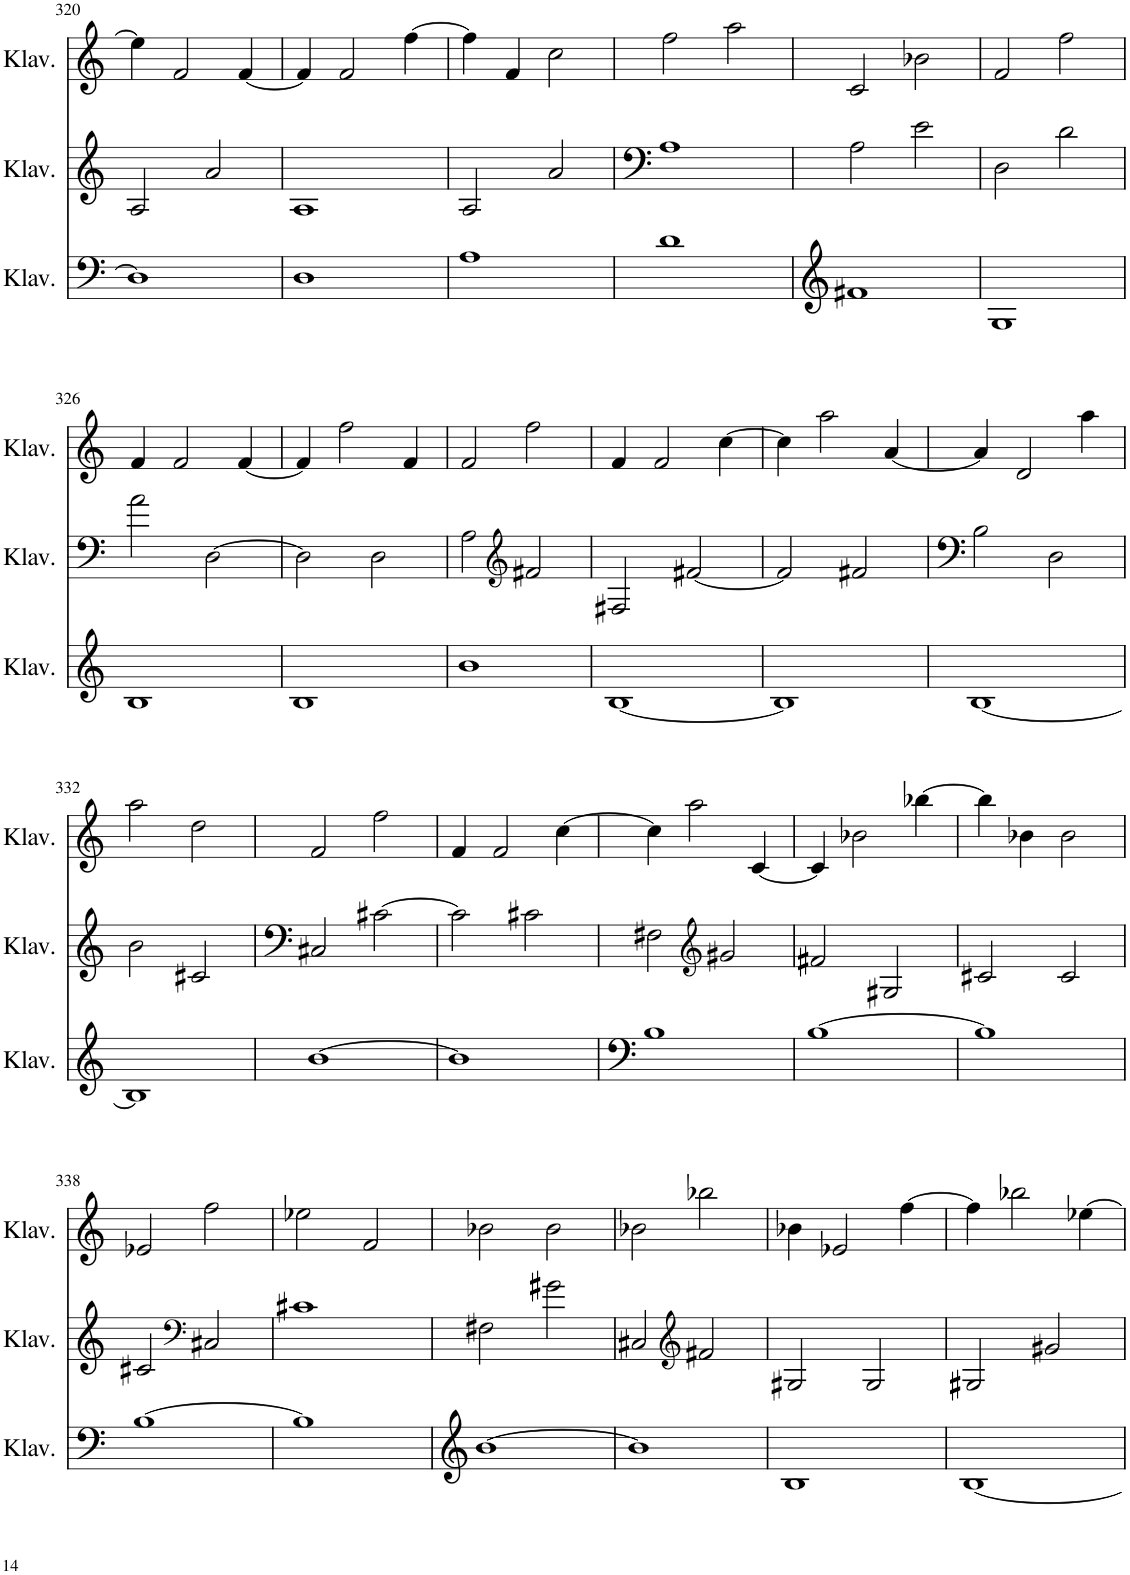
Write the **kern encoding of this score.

**kern	**kern	**kern
*part3	*part2	*part1
*staff3	*staff2	*staff1
*I"Klavier	*I"Klavier	*I"Klavier
*I'Klav.	*I'Klav.	*I'Klav.
!!LO:PB:g=z
*clefG2	*clefF4	*clefG2
*k[]	*k[]	*k[]
*M4/4	*M4/4	*M4/4
=320	=320	=320
1D]	2A/	4ee-\]
.	.	2f/
.	2a/	.
.	.	[4f/
=321	=321	=321
1D	1A	4f/]
.	.	2f/
.	.	[4ff\
=322	=322	=322
1A	2A/	4ff\]
.	.	4f/
.	2a/	2cc\
=323	=323	=323
1d	1A	2ff\
.	.	2aa\
=324	=324	=324
1f#X	2A\	2c/
.	2e\	2b-X\
=325	=325	=325
1G	2D\	2f/
.	2d\	2ff\
!!LO:LB:g=z
=326	=326	=326
1B	2a\	4f/
.	.	2f/
.	[2D\	.
.	.	[4f/
=327	=327	=327
1B	2D\]	4f/]
.	.	2ff\
.	2D\	.
.	.	4f/
=328	=328	=328
1b	2A\	2f/
*	*clefG2	*
.	2f#X/	2ff\
=329	=329	=329
[1B	2F#X/	4f/
.	.	2f/
.	[2f#X/	.
.	.	[4cc\
=330	=330	=330
1B]	2f#/]	4cc\]
.	.	2aa\
.	2f#X/	.
.	.	[4a/
=331	=331	=331
[1B	2B\	4a/]
.	.	2d/
.	2D\	.
.	.	4aa\
!!LO:LB:g=z
=332	=332	=332
1B]	2b\	2aa\
.	2c#X/	2dd\
=333	=333	=333
[1b	2C#X/	2f/
.	[2c#X\	2ff\
=334	=334	=334
1b]	2c#\]	4f/
.	.	2f/
.	2c#X\	.
.	.	[4cc\
=335	=335	=335
1B	2F#X\	4cc\]
.	.	2aa\
*	*clefG2	*
.	2g#X/	.
.	.	[4c/
=336	=336	=336
[1B	2f#X/	4c/]
.	.	2b-X\
.	2G#X/	.
.	.	[4bb-X\
=337	=337	=337
1B]	2c#X/	4bb-\]
.	.	4b-X\
.	2c#/	2b-\
!!LO:LB:g=z
=338	=338	=338
[1B	2c#X/	2e-X/
*	*clefF4	*
.	2C#X/	2ff\
=339	=339	=339
1B]	1c#X	2ee-X\
.	.	2f/
=340	=340	=340
[1b	2F#X\	2b-X\
.	2g#X\	2b-\
=341	=341	=341
1b]	2C#X/	2b-X\
*	*clefG2	*
.	2f#X/	2bb-X\
=342	=342	=342
1B	2G#X/	4b-X\
.	.	2e-X/
.	2G#/	.
.	.	[4ff\
=343	=343	=343
[1B	2G#X/	4ff\]
.	.	2bb-X\
.	2g#X/	.
.	.	[4ee-X\
=	=	=
*-	*-	*-
